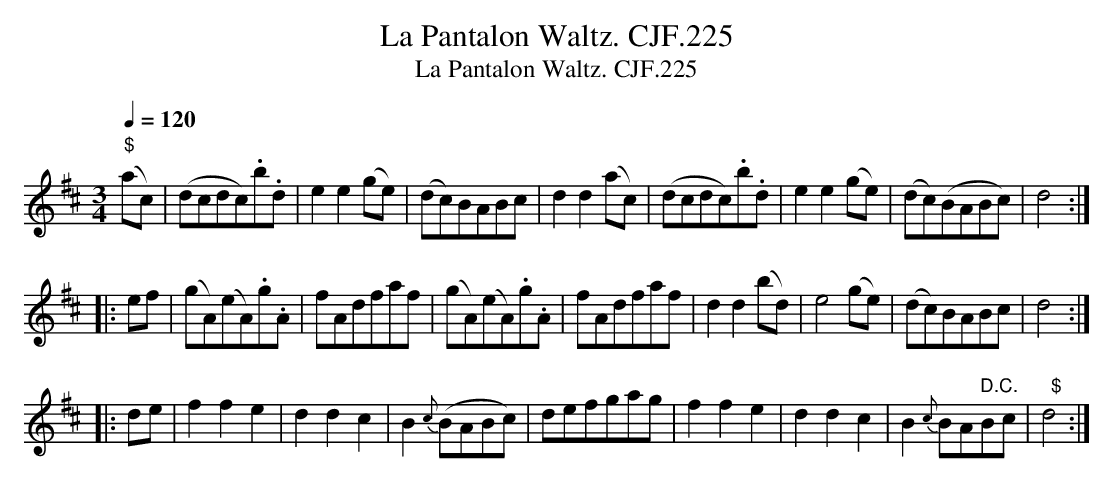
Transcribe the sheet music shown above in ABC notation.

X:1
T:Pantalon Waltz. CJF.225, La
T:La Pantalon Waltz. CJF.225
M:3/4
L:1/8
Q:1/4=120
K:D
"$"(ac)|(dcdc).b.d|e2e2(ge)|(dc)BABc|d2d2(ac)|\
(dcdc).b.d|e2e2(ge)|(dc)(BABc)|d4:|
|:ef|(gA)(eA).g.A|fAdfaf|(gA)(eA).g.A|fAdfaf|\
d2d2(bd)|e4(ge)|(dc)BABc|d4:|
|:de|f2f2e2|d2d2c2|B2{c}(BABc)|defgag|f2f2e2|\
d2d2c2|B2{c}BA" D.C."Bc|"  $"d4:|
